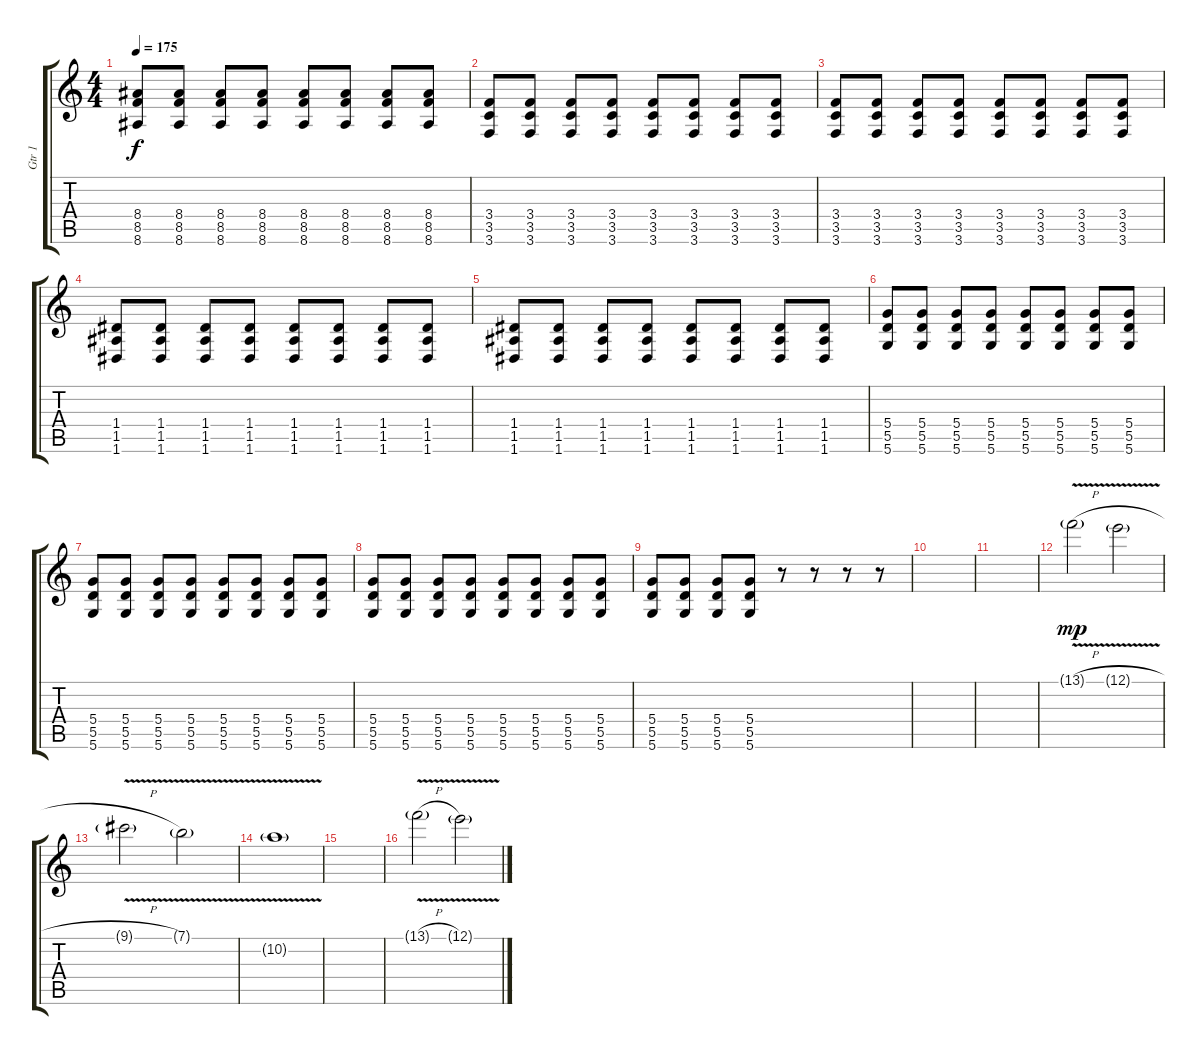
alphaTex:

\track ("Gtr 1" "Gtr 1") {instrument distortionguitar}
\staff {score tabs}
\tuning (E4 B3 G3 D3 A2 D2) {hide}
\ts (4 4)
\tempo 175
\clef g2
\ks c
(8.4 8.5 8.6).8{dy f} (8.4 8.5 8.6).8 (8.4 8.5 8.6).8 (8.4 8.5 8.6).8 (8.4 8.5 8.6).8 (8.4 8.5 8.6).8 (8.4 8.5 8.6).8 (8.4 8.5 8.6).8 |
(3.4 3.5 3.6).8 (3.4 3.5 3.6).8 (3.4 3.5 3.6).8 (3.4 3.5 3.6).8 (3.4 3.5 3.6).8 (3.4 3.5 3.6).8 (3.4 3.5 3.6).8 (3.4 3.5 3.6).8 |
(3.4 3.5 3.6).8 (3.4 3.5 3.6).8 (3.4 3.5 3.6).8 (3.4 3.5 3.6).8 (3.4 3.5 3.6).8 (3.4 3.5 3.6).8 (3.4 3.5 3.6).8 (3.4 3.5 3.6).8 |
(1.4 1.5 1.6).8 (1.4 1.5 1.6).8 (1.4 1.5 1.6).8 (1.4 1.5 1.6).8 (1.4 1.5 1.6).8 (1.4 1.5 1.6).8 (1.4 1.5 1.6).8 (1.4 1.5 1.6).8 |
(1.4 1.5 1.6).8 (1.4 1.5 1.6).8 (1.4 1.5 1.6).8 (1.4 1.5 1.6).8 (1.4 1.5 1.6).8 (1.4 1.5 1.6).8 (1.4 1.5 1.6).8 (1.4 1.5 1.6).8 |
(5.4 5.5 5.6).8 (5.4 5.5 5.6).8 (5.4 5.5 5.6).8 (5.4 5.5 5.6).8 (5.4 5.5 5.6).8 (5.4 5.5 5.6).8 (5.4 5.5 5.6).8 (5.4 5.5 5.6).8 |
(5.4 5.5 5.6).8 (5.4 5.5 5.6).8 (5.4 5.5 5.6).8 (5.4 5.5 5.6).8 (5.4 5.5 5.6).8 (5.4 5.5 5.6).8 (5.4 5.5 5.6).8 (5.4 5.5 5.6).8 |
(5.4 5.5 5.6).8 (5.4 5.5 5.6).8 (5.4 5.5 5.6).8 (5.4 5.5 5.6).8 (5.4 5.5 5.6).8 (5.4 5.5 5.6).8 (5.4 5.5 5.6).8 (5.4 5.5 5.6).8 |
(5.4 5.5 5.6).8 (5.4 5.5 5.6).8 (5.4 5.5 5.6).8 (5.4 5.5 5.6).8 r.8 r.8 r.8 r.8 |
|
|
13.1{v h g}.2{dy mp} 12.1{v h g}.2 |
9.1{v h g}.2 7.1{v g}.2 |
10.2{v g}.1 |
|
13.1{v h g}.2 12.1{v h g}.2
